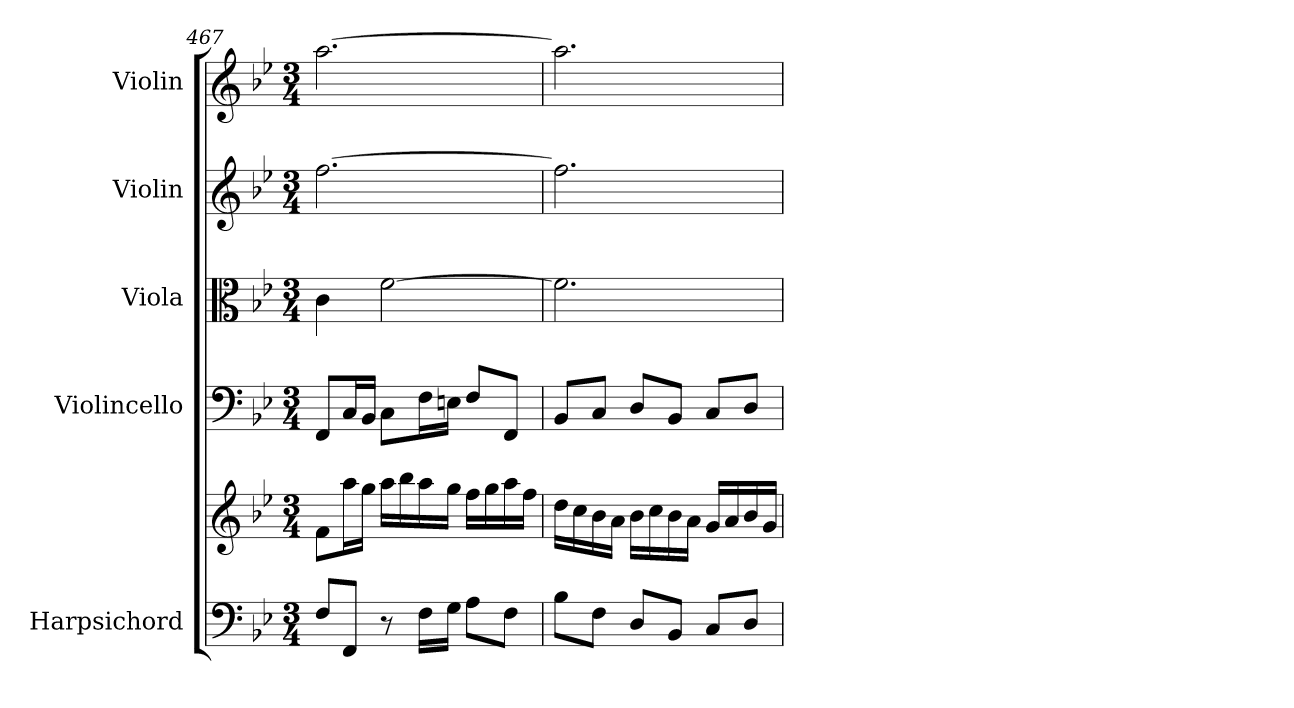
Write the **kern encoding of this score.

**kern	**kern	**kern	**kern	**kern	**kern
*part5	*part5	*part4	*part3	*part2	*part1
*staff6	*staff5	*staff4	*staff3	*staff2	*staff1
*I"Harpsichord	*	*I"Violincello	*I"Viola	*I"Violin	*I"Violin
*I'Hpschd	*	*I'Vc	*I'Vla	*I'Vln	*I'Vln
*clefF4	*clefG2	*clefF4	*clefC3	*clefG2	*clefG2
*k[b-e-]	*k[b-e-]	*k[b-e-]	*k[b-e-]	*k[b-e-]	*k[b-e-]
*M3/4	*M3/4	*M3/4	*M3/4	*M3/4	*M3/4
=467	=467	=467	=467	=467	=467
8F/L	8f\L	8FF/L	4c\	[2.ff\	[2.aa\
8FF/J	16aa\L	16C/L	.	.	.
.	16gg\JJ	16BB-/JJ	.	.	.
8r	16aa\LL	8C\L	[2f\	.	.
.	16bb-\	.	.	.	.
16F\LL	16aa\	16F\L	.	.	.
16G\JJ	16gg\JJ	16En\JJ	.	.	.
8A\L	16ff\LL	8F/L	.	.	.
.	16gg\	.	.	.	.
8F\J	16aa\	8FF/J	.	.	.
.	16ff\JJ	.	.	.	.
!!LO:PB:g=z
=468	=468	=468	=468	=468	=468
8B-\L	16dd\LL	8BB-/L	2.f\]	2.ff\]	2.aa\]
.	16cc\	.	.	.	.
8F\J	16b-\	8C/J	.	.	.
.	16a\JJ	.	.	.	.
8D/L	16b-\LL	8D/L	.	.	.
.	16cc\	.	.	.	.
8BB-/J	16b-\	8BB-/J	.	.	.
.	16a\JJ	.	.	.	.
8C/L	16g/LL	8C/L	.	.	.
.	16a/	.	.	.	.
8D/J	16b-/	8D/J	.	.	.
.	16g/JJ	.	.	.	.
=	=	=	=	=	=
*-	*-	*-	*-	*-	*-
